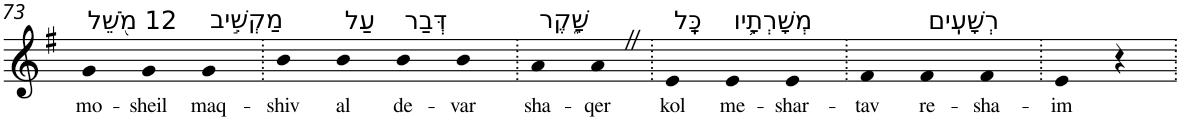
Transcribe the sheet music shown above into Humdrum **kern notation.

**kern	**text
*part1	*part1
*staff1	*staff1
*I"Piano	*
*I'Pno	*
!!LO:PB:g=z
*clefG2	*
*k[f#]	*
*G:	*
=73	=73
!LO:TX:a:t=12 מֹ֭שֵׁל	!
!	!LO:LY:b
4g	mo-
!	!LO:LY:b
4g	-sheil
!LO:TX:a:t=מַקְשִׁ֣יב	!
!	!LO:LY:b
4g	maq-
=74.	=74.
!	!LO:LY:b
4b	-shiv
!LO:TX:a:t=עַל	!
!	!LO:LY:b
4b	al
!LO:TX:a:t=דְּבַר	!
!	!LO:LY:b
4b	de-
!	!LO:LY:b
4b	-var
=75.	=75.
!LO:TX:a:t=שָׁ֑קֶר	!
!	!LO:LY:b
4a	sha-
!	!LO:LY:b
4aZ	-qer
=76.	=76.
!LO:TX:a:t=כָּֽל	!
!	!LO:LY:b
4e	kol
!LO:TX:a:t=מְשָׁרְתָ֥יו	!
!	!LO:LY:b
4e	me-
!	!LO:LY:b
4e	-shar-
=77.	=77.
!	!LO:LY:b
4f#	-tav
!LO:TX:a:t=רְשָׁעִֽים	!
!	!LO:LY:b
4f#	re-
!	!LO:LY:b
4f#	-sha-
=78.	=78.
!	!LO:LY:b
4e	-im
4r	.
=.	=.
*-	*-
